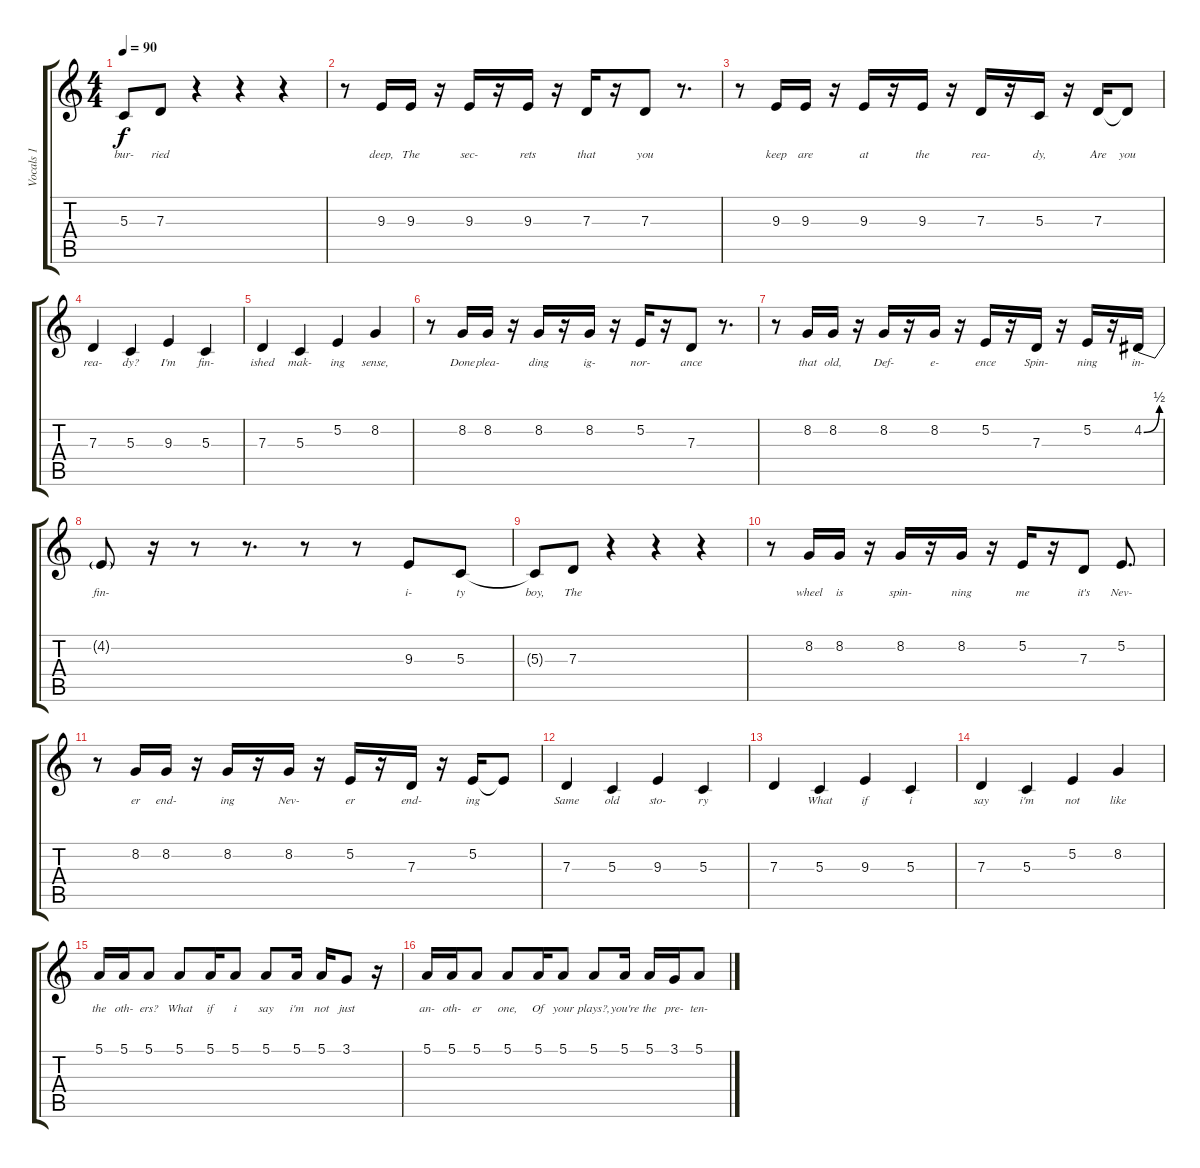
\track ("Vocals 1" "Vocals 1") {instrument flute}
\staff {score tabs}
\tuning (E4 B3 G3 D3 A2 E2) {hide}
\ts (4 4)
\tempo 90
\clef g2
\ks c
5.3{t}.8{lyrics (0 "bur-") lyrics (1 "") lyrics (2 "") lyrics (3 "") lyrics (4 "") dy f} 7.3.8{lyrics (0 "ried") lyrics (1 "") lyrics (2 "") lyrics (3 "") lyrics (4 "")} r.4 r.4 r.4 |
r.8 9.3.16{lyrics (0 "deep,") lyrics (1 "") lyrics (2 "") lyrics (3 "") lyrics (4 "")} 9.3.16{lyrics (0 "The") lyrics (1 "") lyrics (2 "") lyrics (3 "") lyrics (4 "")} r.16 9.3.16{lyrics (0 "sec-") lyrics (1 "") lyrics (2 "") lyrics (3 "") lyrics (4 "")} r.16 9.3.16{lyrics (0 "rets") lyrics (1 "") lyrics (2 "") lyrics (3 "") lyrics (4 "")} r.16 7.3.16{lyrics (0 "that") lyrics (1 "") lyrics (2 "") lyrics (3 "") lyrics (4 "")} r.16 7.3.8{lyrics (0 "you") lyrics (1 "") lyrics (2 "") lyrics (3 "") lyrics (4 "")} r.8{d} |
r.8 9.3.16{lyrics (0 "keep") lyrics (1 "") lyrics (2 "") lyrics (3 "") lyrics (4 "")} 9.3.16{lyrics (0 "are") lyrics (1 "") lyrics (2 "") lyrics (3 "") lyrics (4 "")} r.16 9.3.16{lyrics (0 "at") lyrics (1 "") lyrics (2 "") lyrics (3 "") lyrics (4 "")} r.16 9.3.16{lyrics (0 "the") lyrics (1 "") lyrics (2 "") lyrics (3 "") lyrics (4 "")} r.16 7.3.16{lyrics (0 "rea-") lyrics (1 "") lyrics (2 "") lyrics (3 "") lyrics (4 "")} r.16 5.3.16{lyrics (0 "dy,") lyrics (1 "") lyrics (2 "") lyrics (3 "") lyrics (4 "")} r.16 7.3.16{lyrics (0 "Are") lyrics (1 "") lyrics (2 "") lyrics (3 "") lyrics (4 "")} 7.3{t}.8{lyrics (0 "you") lyrics (1 "") lyrics (2 "") lyrics (3 "") lyrics (4 "")} |
7.3.4{lyrics (0 "rea-") lyrics (1 "") lyrics (2 "") lyrics (3 "") lyrics (4 "")} 5.3.4{lyrics (0 "dy?") lyrics (1 "") lyrics (2 "") lyrics (3 "") lyrics (4 "")} 9.3.4{lyrics (0 "I'm") lyrics (1 "") lyrics (2 "") lyrics (3 "") lyrics (4 "")} 5.3.4{lyrics (0 "fin-") lyrics (1 "") lyrics (2 "") lyrics (3 "") lyrics (4 "")} |
7.3.4{lyrics (0 "ished") lyrics (1 "") lyrics (2 "") lyrics (3 "") lyrics (4 "")} 5.3.4{lyrics (0 "mak-") lyrics (1 "") lyrics (2 "") lyrics (3 "") lyrics (4 "")} 5.2.4{lyrics (0 "ing") lyrics (1 "") lyrics (2 "") lyrics (3 "") lyrics (4 "")} 8.2.4{lyrics (0 "sense,") lyrics (1 "") lyrics (2 "") lyrics (3 "") lyrics (4 "")} |
r.8 8.2.16{lyrics (0 "Done") lyrics (1 "") lyrics (2 "") lyrics (3 "") lyrics (4 "")} 8.2.16{lyrics (0 "plea-") lyrics (1 "") lyrics (2 "") lyrics (3 "") lyrics (4 "")} r.16 8.2.16{lyrics (0 "ding") lyrics (1 "") lyrics (2 "") lyrics (3 "") lyrics (4 "")} r.16 8.2.16{lyrics (0 "ig-") lyrics (1 "") lyrics (2 "") lyrics (3 "") lyrics (4 "")} r.16 5.2.16{lyrics (0 "nor-") lyrics (1 "") lyrics (2 "") lyrics (3 "") lyrics (4 "")} r.16 7.3.8{lyrics (0 "ance") lyrics (1 "") lyrics (2 "") lyrics (3 "") lyrics (4 "")} r.8{d} |
r.8 8.2.16{lyrics (0 "that") lyrics (1 "") lyrics (2 "") lyrics (3 "") lyrics (4 "")} 8.2.16{lyrics (0 "old,") lyrics (1 "") lyrics (2 "") lyrics (3 "") lyrics (4 "")} r.16 8.2.16{lyrics (0 "Def-") lyrics (1 "") lyrics (2 "") lyrics (3 "") lyrics (4 "")} r.16 8.2.16{lyrics (0 "e-") lyrics (1 "") lyrics (2 "") lyrics (3 "") lyrics (4 "")} r.16 5.2.16{lyrics (0 "ence") lyrics (1 "") lyrics (2 "") lyrics (3 "") lyrics (4 "")} r.16 7.3.16{lyrics (0 "Spin-") lyrics (1 "") lyrics (2 "") lyrics (3 "") lyrics (4 "")} r.16 5.2.16{lyrics (0 "ning") lyrics (1 "") lyrics (2 "") lyrics (3 "") lyrics (4 "")} r.16 4.2{be (bend 0 0 60 2)}.16{lyrics (0 "in-") lyrics (1 "") lyrics (2 "") lyrics (3 "") lyrics (4 "")} |
4.2{t}.8{lyrics (0 "fin-") lyrics (1 "") lyrics (2 "") lyrics (3 "") lyrics (4 "")} r.16 r.8 r.8{d} r.8 r.8 9.3.8{lyrics (0 "i-") lyrics (1 "") lyrics (2 "") lyrics (3 "") lyrics (4 "")} 5.3.8{lyrics (0 "ty") lyrics (1 "") lyrics (2 "") lyrics (3 "") lyrics (4 "")} |
5.3{t}.8{lyrics (0 "boy,") lyrics (1 "") lyrics (2 "") lyrics (3 "") lyrics (4 "")} 7.3.8{lyrics (0 "The") lyrics (1 "") lyrics (2 "") lyrics (3 "") lyrics (4 "")} r.4 r.4 r.4 |
r.8 8.2.16{lyrics (0 "wheel") lyrics (1 "") lyrics (2 "") lyrics (3 "") lyrics (4 "")} 8.2.16{lyrics (0 "is") lyrics (1 "") lyrics (2 "") lyrics (3 "") lyrics (4 "")} r.16 8.2.16{lyrics (0 "spin-") lyrics (1 "") lyrics (2 "") lyrics (3 "") lyrics (4 "")} r.16 8.2.16{lyrics (0 "ning") lyrics (1 "") lyrics (2 "") lyrics (3 "") lyrics (4 "")} r.16 5.2.16{lyrics (0 "me") lyrics (1 "") lyrics (2 "") lyrics (3 "") lyrics (4 "")} r.16 7.3.8{lyrics (0 "it's") lyrics (1 "") lyrics (2 "") lyrics (3 "") lyrics (4 "")} 5.2.8{d lyrics (0 "Nev-") lyrics (1 "") lyrics (2 "") lyrics (3 "") lyrics (4 "")} |
r.8 8.2.16{lyrics (0 "er") lyrics (1 "") lyrics (2 "") lyrics (3 "") lyrics (4 "")} 8.2.16{lyrics (0 "end-") lyrics (1 "") lyrics (2 "") lyrics (3 "") lyrics (4 "")} r.16 8.2.16{lyrics (0 "ing") lyrics (1 "") lyrics (2 "") lyrics (3 "") lyrics (4 "")} r.16 8.2.16{lyrics (0 "Nev-") lyrics (1 "") lyrics (2 "") lyrics (3 "") lyrics (4 "")} r.16 5.2.16{lyrics (0 "er") lyrics (1 "") lyrics (2 "") lyrics (3 "") lyrics (4 "")} r.16 7.3.16{lyrics (0 "end-") lyrics (1 "") lyrics (2 "") lyrics (3 "") lyrics (4 "")} r.16 5.2.16{lyrics (0 "ing") lyrics (1 "") lyrics (2 "") lyrics (3 "") lyrics (4 "")} 5.2{t}.8{lyrics (0 "") lyrics (1 "") lyrics (2 "") lyrics (3 "") lyrics (4 "")} |
7.3.4{lyrics (0 "Same") lyrics (1 "") lyrics (2 "") lyrics (3 "") lyrics (4 "")} 5.3.4{lyrics (0 "old") lyrics (1 "") lyrics (2 "") lyrics (3 "") lyrics (4 "")} 9.3.4{lyrics (0 "sto-") lyrics (1 "") lyrics (2 "") lyrics (3 "") lyrics (4 "")} 5.3.4{lyrics (0 "ry") lyrics (1 "") lyrics (2 "") lyrics (3 "") lyrics (4 "")} |
7.3.4{lyrics (0 "") lyrics (1 "") lyrics (2 "") lyrics (3 "") lyrics (4 "")} 5.3.4{lyrics (0 "What") lyrics (1 "") lyrics (2 "") lyrics (3 "") lyrics (4 "")} 9.3.4{lyrics (0 "if") lyrics (1 "") lyrics (2 "") lyrics (3 "") lyrics (4 "")} 5.3.4{lyrics (0 "i") lyrics (1 "") lyrics (2 "") lyrics (3 "") lyrics (4 "")} |
7.3.4{lyrics (0 "say") lyrics (1 "") lyrics (2 "") lyrics (3 "") lyrics (4 "")} 5.3.4{lyrics (0 "i'm") lyrics (1 "") lyrics (2 "") lyrics (3 "") lyrics (4 "")} 5.2.4{lyrics (0 "not") lyrics (1 "") lyrics (2 "") lyrics (3 "") lyrics (4 "")} 8.2.4{lyrics (0 "like") lyrics (1 "") lyrics (2 "") lyrics (3 "") lyrics (4 "")} |
5.1.16{lyrics (0 "the") lyrics (1 "") lyrics (2 "") lyrics (3 "") lyrics (4 "")} 5.1.16{lyrics (0 "oth-") lyrics (1 "") lyrics (2 "") lyrics (3 "") lyrics (4 "")} 5.1.8{lyrics (0 "ers?") lyrics (1 "") lyrics (2 "") lyrics (3 "") lyrics (4 "")} 5.1.8{lyrics (0 "What") lyrics (1 "") lyrics (2 "") lyrics (3 "") lyrics (4 "")} 5.1.16{lyrics (0 "if") lyrics (1 "") lyrics (2 "") lyrics (3 "") lyrics (4 "")} 5.1.8{lyrics (0 "i") lyrics (1 "") lyrics (2 "") lyrics (3 "") lyrics (4 "")} 5.1.8{lyrics (0 "say") lyrics (1 "") lyrics (2 "") lyrics (3 "") lyrics (4 "")} 5.1.16{lyrics (0 "i'm") lyrics (1 "") lyrics (2 "") lyrics (3 "") lyrics (4 "")} 5.1.16{lyrics (0 "not") lyrics (1 "") lyrics (2 "") lyrics (3 "") lyrics (4 "")} 3.1.8{lyrics (0 "just") lyrics (1 "") lyrics (2 "") lyrics (3 "") lyrics (4 "")} r.16 |
5.1.16{lyrics (0 "an-") lyrics (1 "") lyrics (2 "") lyrics (3 "") lyrics (4 "")} 5.1.16{lyrics (0 "oth-") lyrics (1 "") lyrics (2 "") lyrics (3 "") lyrics (4 "")} 5.1.8{lyrics (0 "er") lyrics (1 "") lyrics (2 "") lyrics (3 "") lyrics (4 "")} 5.1.8{lyrics (0 "one,") lyrics (1 "") lyrics (2 "") lyrics (3 "") lyrics (4 "")} 5.1.16{lyrics (0 "Of") lyrics (1 "") lyrics (2 "") lyrics (3 "") lyrics (4 "")} 5.1.8{lyrics (0 "your") lyrics (1 "") lyrics (2 "") lyrics (3 "") lyrics (4 "")} 5.1.8{lyrics (0 "plays?,") lyrics (1 "") lyrics (2 "") lyrics (3 "") lyrics (4 "")} 5.1.16{lyrics (0 "you're") lyrics (1 "") lyrics (2 "") lyrics (3 "") lyrics (4 "")} 5.1.16{lyrics (0 "the") lyrics (1 "") lyrics (2 "") lyrics (3 "") lyrics (4 "")} 3.1.16{lyrics (0 "pre-") lyrics (1 "") lyrics (2 "") lyrics (3 "") lyrics (4 "")} 5.1.8{lyrics (0 "ten-") lyrics (1 "") lyrics (2 "") lyrics (3 "") lyrics (4 "")}
